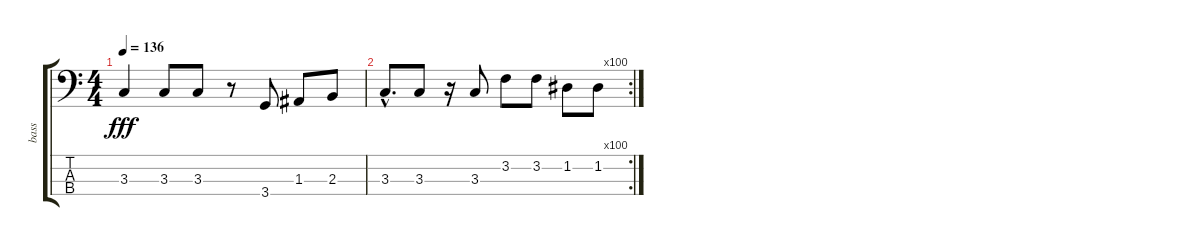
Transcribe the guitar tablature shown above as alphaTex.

\track ("bass" "bass") {instrument electricbasspick}
\staff {score tabs}
\tuning (G2 D2 A1 E1) {hide}
\ts (4 4)
\tempo 136
\clef f4
\ks c
3.3.4{dy fff} 3.3.8 3.3.8 r.8 3.4.8 1.3.8 2.3.8 |
\rc 100
3.3{hac}.8{d} 3.3.8 r.16 3.3.8 3.2.8 3.2.8 1.2.8 1.2.8
